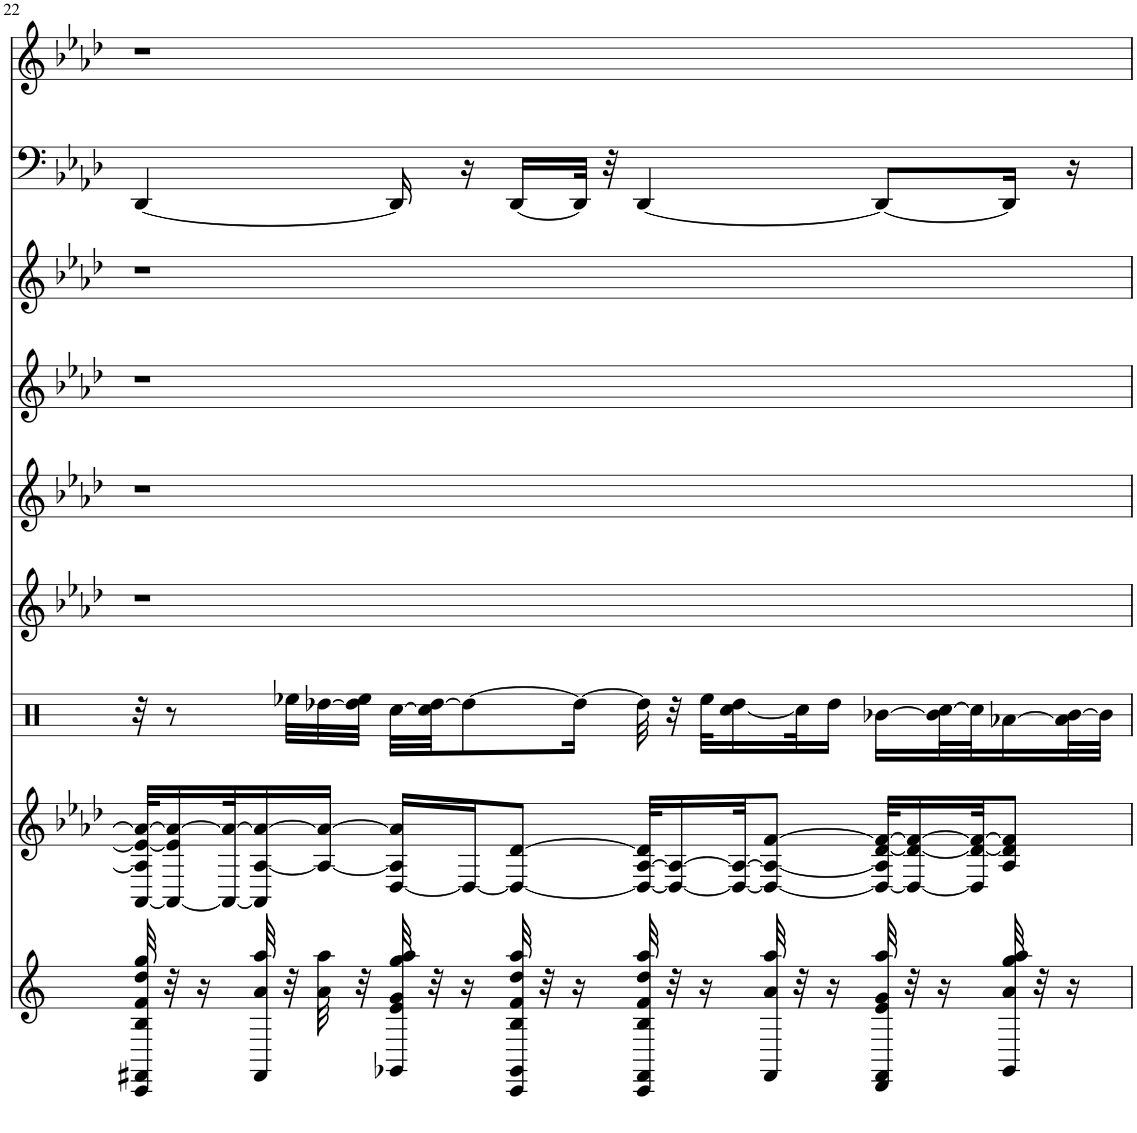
**kern	**kern	**kern	**kern	**kern	**kern	**kern	**kern	**kern
*part9	*part8	*part7	*part6	*part5	*part4	*part3	*part2	*part1
*staff9	*staff8	*staff7	*staff6	*staff5	*staff4	*staff3	*staff2	*staff1
*I"StringInstrument	*I"Electric Guitar	*I"StringInstrument	*I"StringInstrument	*I"Pan Flute	*I"Piano	*I"StringInstrument	*I"Electric Bass	*I"AKSAM&quot;GUNESI&quot;DOGDU
*I'Str	*I'Elec Gtr	*I'Str	*I'Str	*I'P Fl	*I'Pno	*I'Str	*I'Elec b	*
!!LO:PB:g=z
*clefG2	*clefG2	*clefX	*clefG2	*clefG2	*clefG2	*clefG2	*clefF4	*clefG2
*k[]	*k[b-e-a-d-]	*k[]	*k[b-e-a-d-]	*k[b-e-a-d-]	*k[b-e-a-d-]	*k[b-e-a-d-]	*k[b-e-a-d-]	*k[b-e-a-d-]
*M4/4	*M4/4	*M4/4	*M4/4	*M4/4	*M4/4	*M4/4	*M4/4	*M4/4
=22	=22	=22	=22	=22	=22	=22	=22	=22
32CC/ 32FF#X/ 32B/ 32f/ 32dd/ 32gg/	[32AA-/ 32A-/] 32e-/_ 32a-/_KLL	32r	1r	1r	1r	1r	[4DD-/	1r
32r	16AA-/_ 16e-/] 16a-/_	8r	.	.	.	.	.	.
16r	.	.	.	.	.	.	.	.
.	32AA-/_ 32a-/_K	.	.	.	.	.	.	.
32FF#/ 32a/ 32aa/	16AA-/] [16A-/ 16a-/_	.	.	.	.	.	.	.
32r	.	32ee-X\LLL	.	.	.	.	.	.
32a\ 32aa\	16A-/_ 16a-/_JJ	[32dd-X\	.	.	.	.	.	.
32r	.	32dd\] 32ee\JJJ	.	.	.	.	.	.
32GG-X/ 32e/ 32g/ 32gg/ 32aa/	[16D-/ 16A-/] 16a-/]LL	[32cc\LLL	.	.	.	.	16DD-/]	.
32r	.	32cc\] [32dd\JJ	.	.	.	.	.	.
16r	16D-/J_	8dd\_	.	.	.	.	16r	.
32CC/ 32GG-/ 32B/ 32f/ 32dd/ 32aa/	8D-/_ [8d-/J	.	.	.	.	.	[16DD-/LL	.
32r	.	.	.	.	.	.	.	.
16r	.	16dd\Jk_	.	.	.	.	32DD-/JJk]	.
.	.	.	.	.	.	.	32r	.
32CC/ 32FF#/ 32B/ 32f/ 32dd/ 32aa/	32D-/_ [32A-/ 32d-/]KLL	32dd\]	.	.	.	.	[4DD-/	.
32r	16D-/_ 16A-/_	32r	.	.	.	.	.	.
16r	.	32ee\KLL	.	.	.	.	.	.
.	32D-/_ 32A-/_JK	[16cc\ 16dd\	.	.	.	.	.	.
32FF#/ 32a/ 32aa/	8D-/_ 8A-/_ [8f/J	.	.	.	.	.	.	.
32r	.	32cc\K]	.	.	.	.	.	.
16r	.	16dd\JJ	.	.	.	.	.	.
32DD/ 32FF#/ 32e/ 32g/ 32aa/	32D-/_ 32A-/] [32d-/ 32f/_KLL	[16b-X\LL	.	.	.	.	8DD-/L_	.
32r	16D-/_ 16d-/_ 16f/_	.	.	.	.	.	.	.
16r	.	32b\] [32cc\L	.	.	.	.	.	.
.	32D-/] 32d-/_ 32f/_JK	32cc\J]	.	.	.	.	.	.
32GG-/ 32a/ 32gg/ 32aa/	8A-/ 8d-/] 8f/]J	[16a-X\	.	.	.	.	16DD-/Jk]	.
32r	.	.	.	.	.	.	.	.
16r	.	32a\] [32b\L	.	.	.	.	16r	.
.	.	32b\JJJ]	.	.	.	.	.	.
=	=	=	=	=	=	=	=	=
*-	*-	*-	*-	*-	*-	*-	*-	*-
